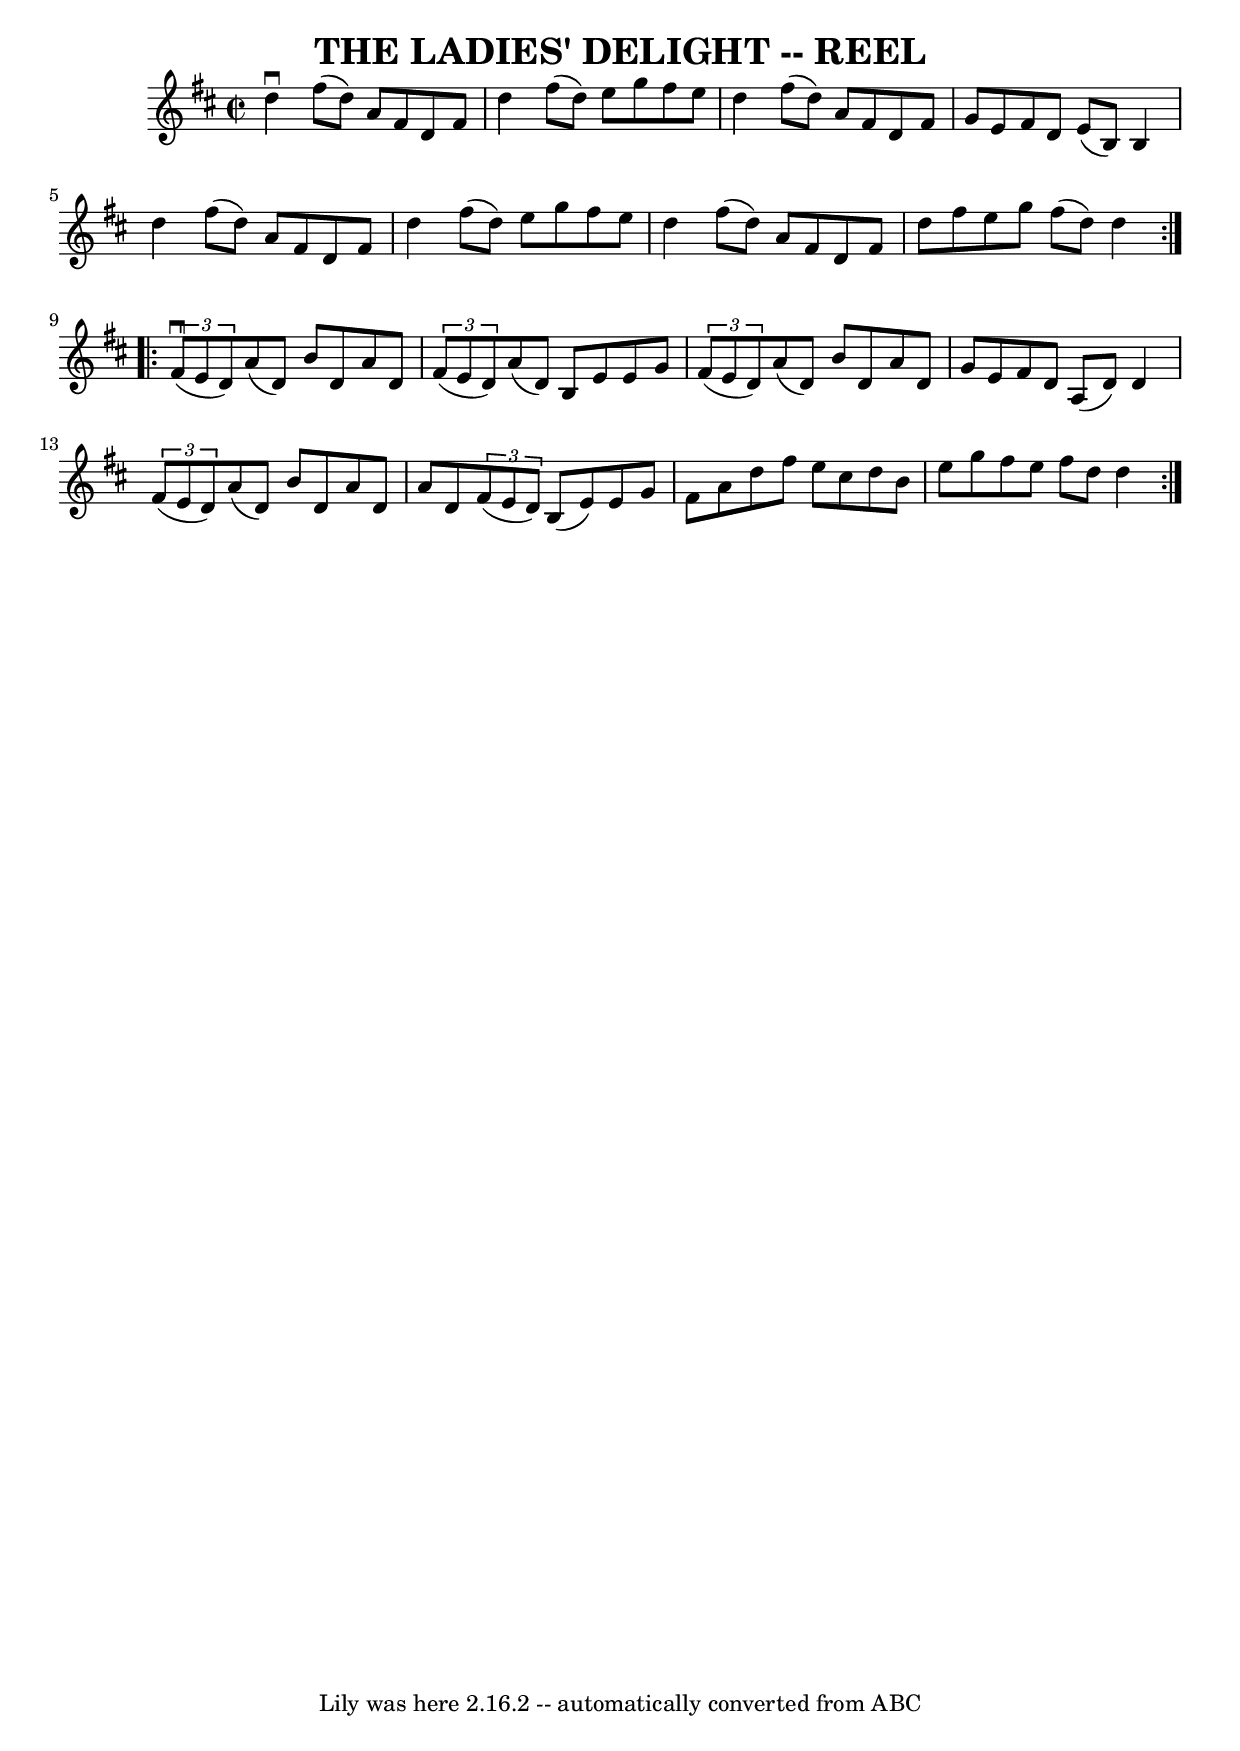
\version "2.16.2"
\include "Mammoth.ily"
\header {
  %% book = "Ryan's Mammoth Collection of Fiddle Tunes"
  crossRefNumber = "1"
  footnotes = ""
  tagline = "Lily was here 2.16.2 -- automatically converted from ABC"
  title = "THE LADIES' DELIGHT -- REEL"

}
voicedefault =  {


  \override Staff.TimeSignature #'style = #'C
  \time 2/2 
  \key d \major
  
  \repeat volta 2 {
    d''4^\downbow fis''8 (d''8 
    ) a'8 fis'8 d'8 fis'8    |
    d''4 fis''8 (d''8)   
    e''8 g''8 fis''8 e''8    |
    d''4 fis''8 (d''8) a'8  
    fis'8 d'8 fis'8    |
    g'8 e'8 fis'8 d'8 e'8 (b8-) b4        |
    d''4 fis''8 (d''8) a'8 fis'8 d'8    
    fis'8    |
    d''4 fis''8 (d''8) e''8 g''8 fis''8    
    e''8    |
    d''4 fis''8 (d''8) a'8 fis'8 d'8 fis'8   
    |
    d''8 fis''8 e''8 g''8 fis''8 (d''8) d''4    
  }   
  
  \repeat volta 2 {
    \times 2/3 { fis'8 (^\downbow e'8 d'8) 
	       } a'8 
    (d'8) b'8 d'8 a'8 d'8    |
    \times 2/3 { fis'8 (
		 e'8 d'8) 
	       } a'8 (d'8) b8 e'8 e'8 g'8    |
    
    \times 2/3 { fis'8 (e'8 d'8) 
	       } a'8 (d'8) b'8 d'8 a'8 
    d'8    |
    g'8 e'8 fis'8 d'8 a8 (d'8) d'4        
    |
    \times 2/3 { fis'8 (e'8 d'8) 
	       } a'8 (d'8) b'8    
    d'8 a'8 d'8    |
    a'8 d'8    \times 2/3 { fis'8 (e'8    
			    d'8) 
			  } b8 (e'8) e'8 g'8    |
    fis'8 a'8 d''8    
    fis''8 e''8 cis''8 d''8 b'8    |
    e''8 g''8 fis''8    
    e''8 fis''8 d''8 d''4    
  }   

}

\score{
  <<

    \context Staff="default"
    {
      \voicedefault 
      
    }

  >>
  \layout {
    
  }
  \midi {
  }

}
